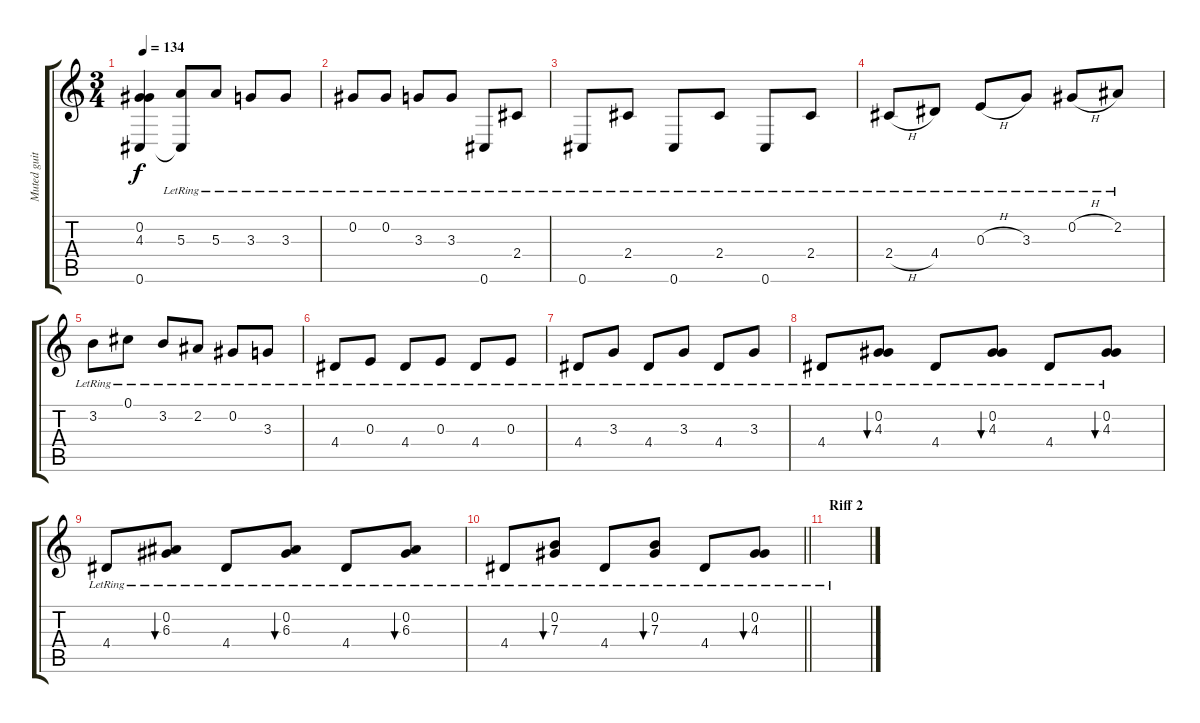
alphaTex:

\track ("Muted guitar" "Muted guit") {instrument electricguitarmuted}
\staff {score tabs}
\tuning (Db4 Ab3 E3 B2 Gb2 Db2) {hide}
\ts (3 4)
\tempo 134
\clef g2
\ks c
(0.2{t} 4.3{t} 0.6).4{dy f} (5.3{lr} 0.6{t}).8 5.3{lr}.8 3.3{lr}.8 3.3{lr}.8 |
0.2{lr}.8 0.2{lr}.8 3.3{lr}.8 3.3{lr}.8 0.6{lr}.8 2.4{lr}.8 |
0.6{lr}.8 2.4{lr}.8 0.6{lr}.8 2.4{lr}.8 0.6{lr}.8 2.4{lr}.8 |
2.4{h lr}.8 4.4{lr}.8 0.3{h lr}.8 3.3{lr}.8 0.2{h lr}.8 2.2{lr}.8 |
3.2{lr}.8 0.1{lr}.8 3.2{lr}.8 2.2{lr}.8 0.2{lr}.8 3.3{lr}.8 |
4.4{lr}.8 0.3{lr}.8 4.4{lr}.8 0.3{lr}.8 4.4{lr}.8 0.3{lr}.8 |
4.4{lr}.8 3.3{lr}.8 4.4{lr}.8 3.3{lr}.8 4.4{lr}.8 3.3{lr}.8 |
4.4{lr}.8 (0.2{lr} 4.3{lr}).8{bu 60} 4.4{lr}.8 (0.2{lr} 4.3{lr}).8{bu 120} 4.4{lr}.8 (0.2{lr} 4.3{lr}).8{bu 240} |
4.4{lr}.8 (0.2{lr} 6.3{lr}).8{bu 240} 4.4{lr}.8 (0.2{lr} 6.3{lr}).8{bu 240} 4.4{lr}.8 (0.2{lr} 6.3{lr}).8{bu 240} |
\barLineRight lightlight
4.4{lr}.8 (0.2{lr} 7.3{lr}).8{bu 240} 4.4{lr}.8 (0.2{lr} 7.3{lr}).8{bu 240} 4.4{lr}.8 (0.2{lr} 4.3{lr}).8{bu 240} |
\section ("" "Riff 2")
